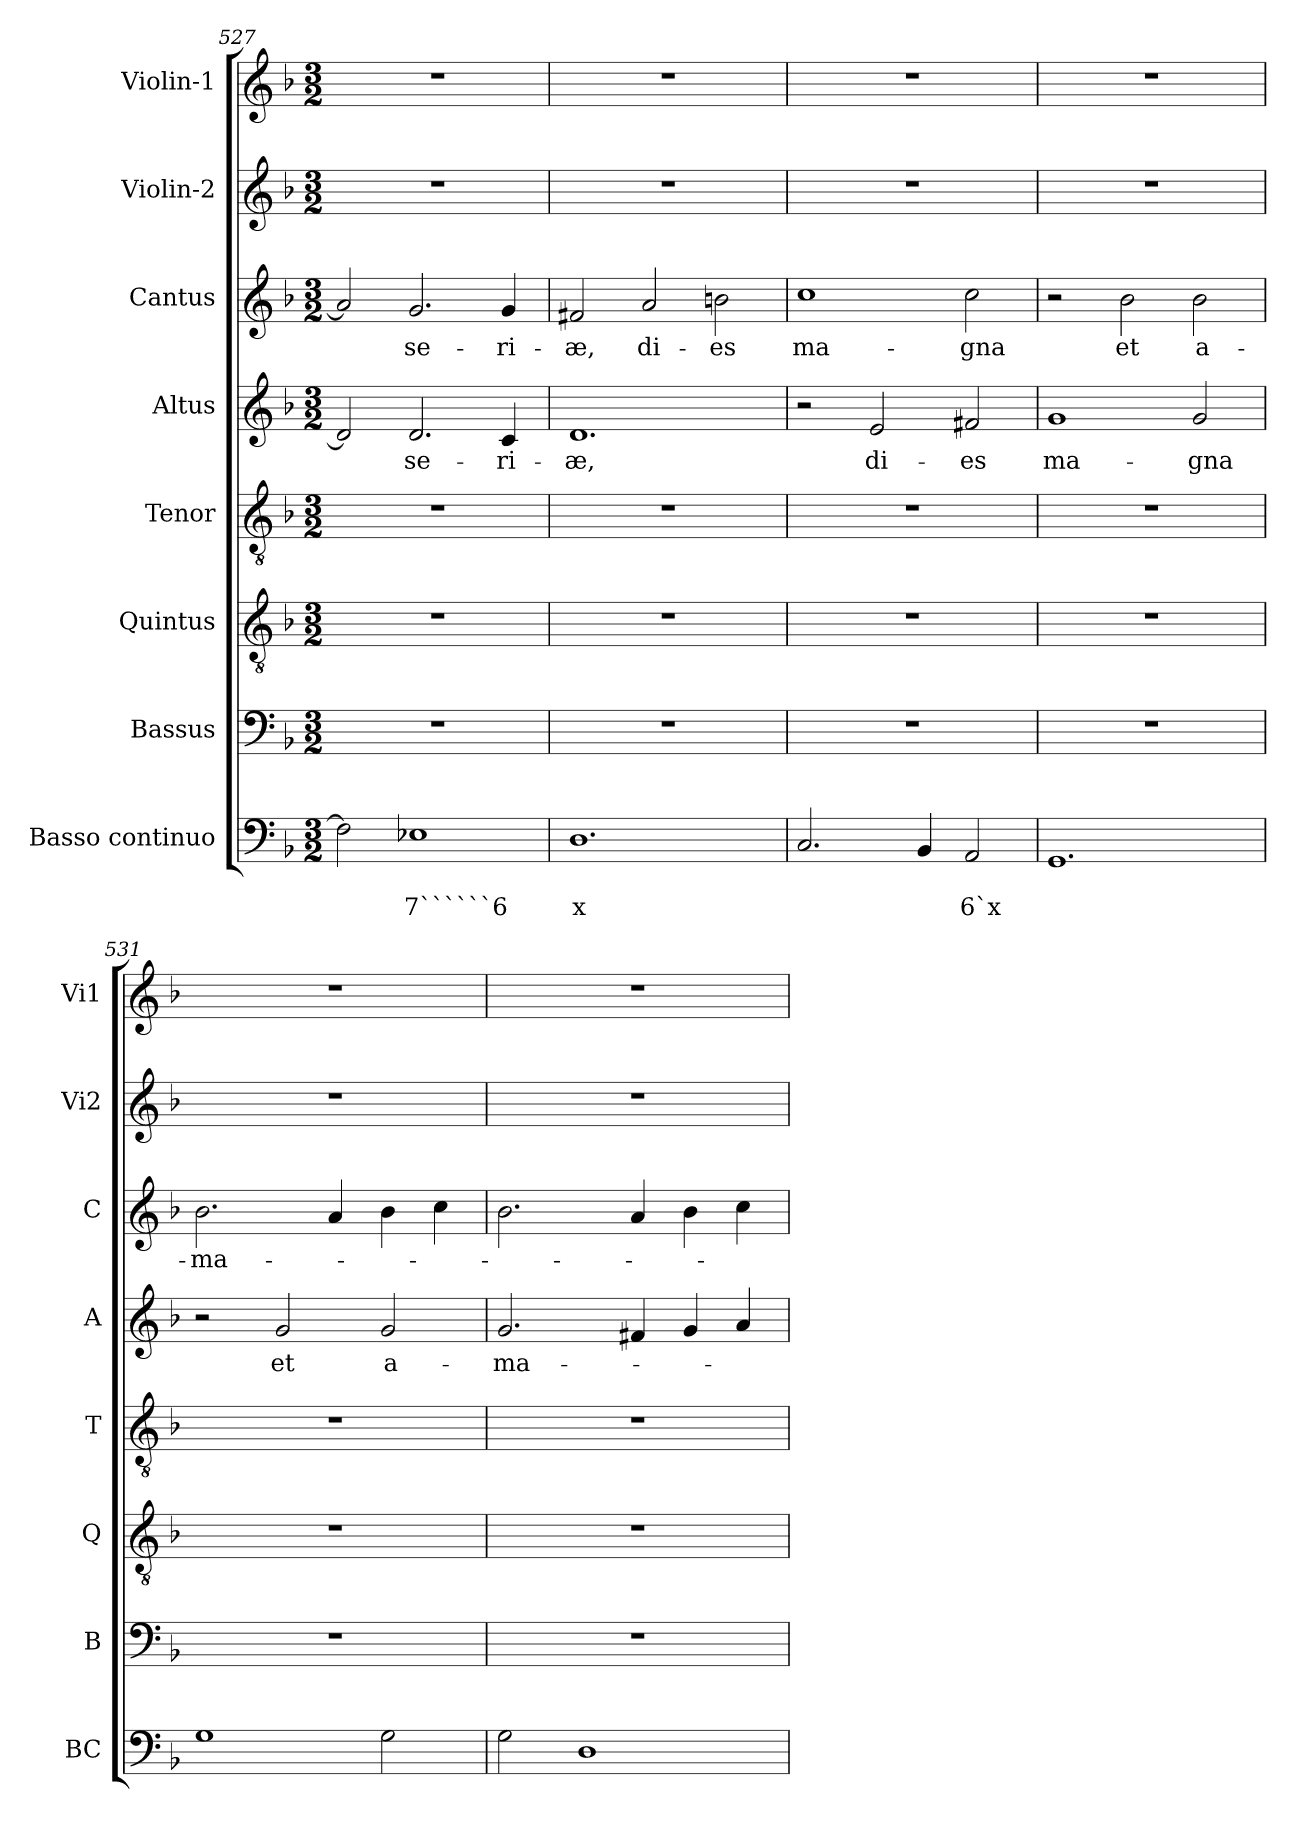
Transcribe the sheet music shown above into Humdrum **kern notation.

**kern	**text	**text	**kern	**kern	**kern	**kern	**text	**kern	**text	**kern	**kern
*part8	*part8	*part8	*part7	*part6	*part5	*part4	*part4	*part3	*part3	*part2	*part1
*staff8	*staff8	*staff8	*staff7	*staff6	*staff5	*staff4	*staff4	*staff3	*staff3	*staff2	*staff1
*I"Basso continuo	*	*	*I"Bassus	*I"Quintus	*I"Tenor	*I"Altus	*	*I"Cantus	*	*I"Violin-2	*I"Violin-1
*I'BC	*	*	*I'B	*I'Q	*I'T	*I'A	*	*I'C	*	*I'Vi2	*I'Vi1
*clefF4	*	*	*clefF4	*clefGv2	*clefGv2	*clefG2	*	*clefG2	*	*clefG2	*clefG2
*k[b-]	*	*	*k[b-]	*k[b-]	*k[b-]	*k[b-]	*	*k[b-]	*	*k[b-]	*k[b-]
*F:	*	*	*F:	*F:	*F:	*F:	*	*F:	*	*F:	*F:
*M3/2	*	*	*M3/2	*M3/2	*M3/2	*M3/2	*	*M3/2	*	*M3/2	*M3/2
=527	=527	=527	=527	=527	=527	=527	=527	=527	=527	=527	=527
2F\]	.	.	1.r	1.r	1.r	2d/]	.	2a/]	.	1.r	1.r
!	!	!LO:LY:b	!	!	!	!	!LO:LY:b	!	!LO:LY:b	!	!
1E-X	.	7``````6	.	.	.	2.d/	-se-	2.g/	-se-	.	.
!	!	!	!	!	!	!	!LO:LY:b	!	!LO:LY:b	!	!
.	.	.	.	.	.	4c/	-ri-	4g/	-ri-	.	.
=528	=528	=528	=528	=528	=528	=528	=528	=528	=528	=528	=528
!	!	!LO:LY:b	!	!	!	!	!LO:LY:b	!	!LO:LY:b	!	!
1.D	.	x	1.r	1.r	1.r	1.d	-æ,	2f#X/	-æ,	1.r	1.r
!	!	!	!	!	!	!	!	!	!LO:LY:b	!	!
.	.	.	.	.	.	.	.	2a/	di-	.	.
!	!	!	!	!	!	!	!	!	!LO:LY:b	!	!
.	.	.	.	.	.	.	.	2bn\	-es	.	.
=529	=529	=529	=529	=529	=529	=529	=529	=529	=529	=529	=529
!	!	!	!	!	!	!	!	!	!LO:LY:b	!	!
2.C/	.	.	1.r	1.r	1.r	2r	.	1cc	ma-	1.r	1.r
!	!	!	!	!	!	!	!LO:LY:b	!	!	!	!
.	.	.	.	.	.	2e/	di-	.	.	.	.
4BB-/	.	.	.	.	.	.	.	.	.	.	.
!	!	!LO:LY:b	!	!	!	!	!LO:LY:b	!	!LO:LY:b	!	!
2AA/	.	6`x	.	.	.	2f#X/	-es	2cc\	-gna	.	.
=530	=530	=530	=530	=530	=530	=530	=530	=530	=530	=530	=530
!	!	!	!	!	!	!	!LO:LY:b	!	!	!	!
1.GG	.	.	1.r	1.r	1.r	1g	ma-	2r	.	1.r	1.r
!	!	!	!	!	!	!	!	!	!LO:LY:b	!	!
.	.	.	.	.	.	.	.	2b-\	et	.	.
!	!	!	!	!	!	!	!LO:LY:b	!	!LO:LY:b	!	!
.	.	.	.	.	.	2g/	-gna	2b-\	a-	.	.
=531	=531	=531	=531	=531	=531	=531	=531	=531	=531	=531	=531
!	!	!	!	!	!	!	!	!	!LO:LY:b	!	!
1G	.	.	1.r	1.r	1.r	2r	.	2.b-\	-ma-	1.r	1.r
!	!	!	!	!	!	!	!LO:LY:b	!	!	!	!
.	.	.	.	.	.	2g/	et	.	.	.	.
.	.	.	.	.	.	.	.	4a/	.	.	.
!	!	!	!	!	!	!	!LO:LY:b	!	!	!	!
2G\	.	.	.	.	.	2g/	a-	4b-\	.	.	.
.	.	.	.	.	.	.	.	4cc\	.	.	.
!!LO:PB:g=z
=532	=532	=532	=532	=532	=532	=532	=532	=532	=532	=532	=532
!	!	!	!	!	!	!	!LO:LY:b	!	!	!	!
2G\	.	.	1.r	1.r	1.r	2.g/	-ma-	2.b-\	.	1.r	1.r
1D	.	.	.	.	.	.	.	.	.	.	.
.	.	.	.	.	.	4f#X/	.	4a/	.	.	.
.	.	.	.	.	.	4g/	.	4b-\	.	.	.
.	.	.	.	.	.	4a/	.	4cc\	.	.	.
=	=	=	=	=	=	=	=	=	=	=	=
*-	*-	*-	*-	*-	*-	*-	*-	*-	*-	*-	*-
